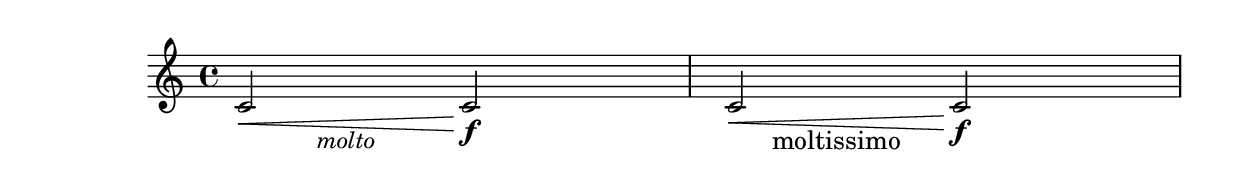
%% DO NOT EDIT this file manually; it is automatically
%% generated from LSR http://lsr.dsi.unimi.it
%% Make any changes in LSR itself, or in Documentation/snippets/new/ ,
%% and then run scripts/auxiliar/makelsr.py
%%
%% This file is in the public domain.
\version "2.15.40"

\header {
  lsrtags = "expressive-marks, text, scheme-language, really-cool"

%% Translation of GIT committish: b482c3e5b56c3841a88d957e0ca12964bd3e64fa
  texidoces = "
Este ejemplo proporciona una función para tipografiar un regulador con
texto por debajo, como @qq{molto} o @qq{poco}. El ejemplo ilustra
también cómo modificar la manera en que se imprime normalmente un
objeto, utilizando código de Scheme.

"
  doctitlees = "Centrar texto debajo de un regulador"

%% Translation of GIT committish: f5cfaf8ef4ac347702f554af0944ef0d8396e73a
  texidocfr = "
La fonction comprise dans l'extrait suivant permet d'ajouter du texte
-- comme @qq{molto} o @qq{poco} -- en dessous d'un soufflet de
(de)crescendo.  Cet exemple présente aussi comment, à l'aide de code
Scheme, influencer la manière dont un objet est normalement imprimé.

"
  doctitlefr = "Texte centré sous un soufflet"

  texidoc = "
This example provides a function to typeset a hairpin (de)crescendo
with some additional text below it, such as @qq{molto} or @qq{poco}.
The example also illustrates how to modify the way an object is
normally printed, using some Scheme code.

"
  doctitle = "Center text below hairpin dynamics"
} % begin verbatim


hairpinWithCenteredText =
#(define-music-function (parser location text) (markup?)
#{
  \override Voice.Hairpin #'stencil = #(lambda (grob)
    (ly:stencil-aligned-to
     (ly:stencil-combine-at-edge
      (ly:stencil-aligned-to (ly:hairpin::print grob) X CENTER)
      Y DOWN
      (ly:stencil-aligned-to (grob-interpret-markup grob text) X CENTER))
     X LEFT))
#})

hairpinMolto = \hairpinWithCenteredText \markup { \italic molto }
hairpinMore = \hairpinWithCenteredText \markup { \larger moltissimo }

\layout { ragged-right = ##f }

\relative c' {
  \hairpinMolto
  c2\< c\f
  \hairpinMore
  c2\< c\f
}
